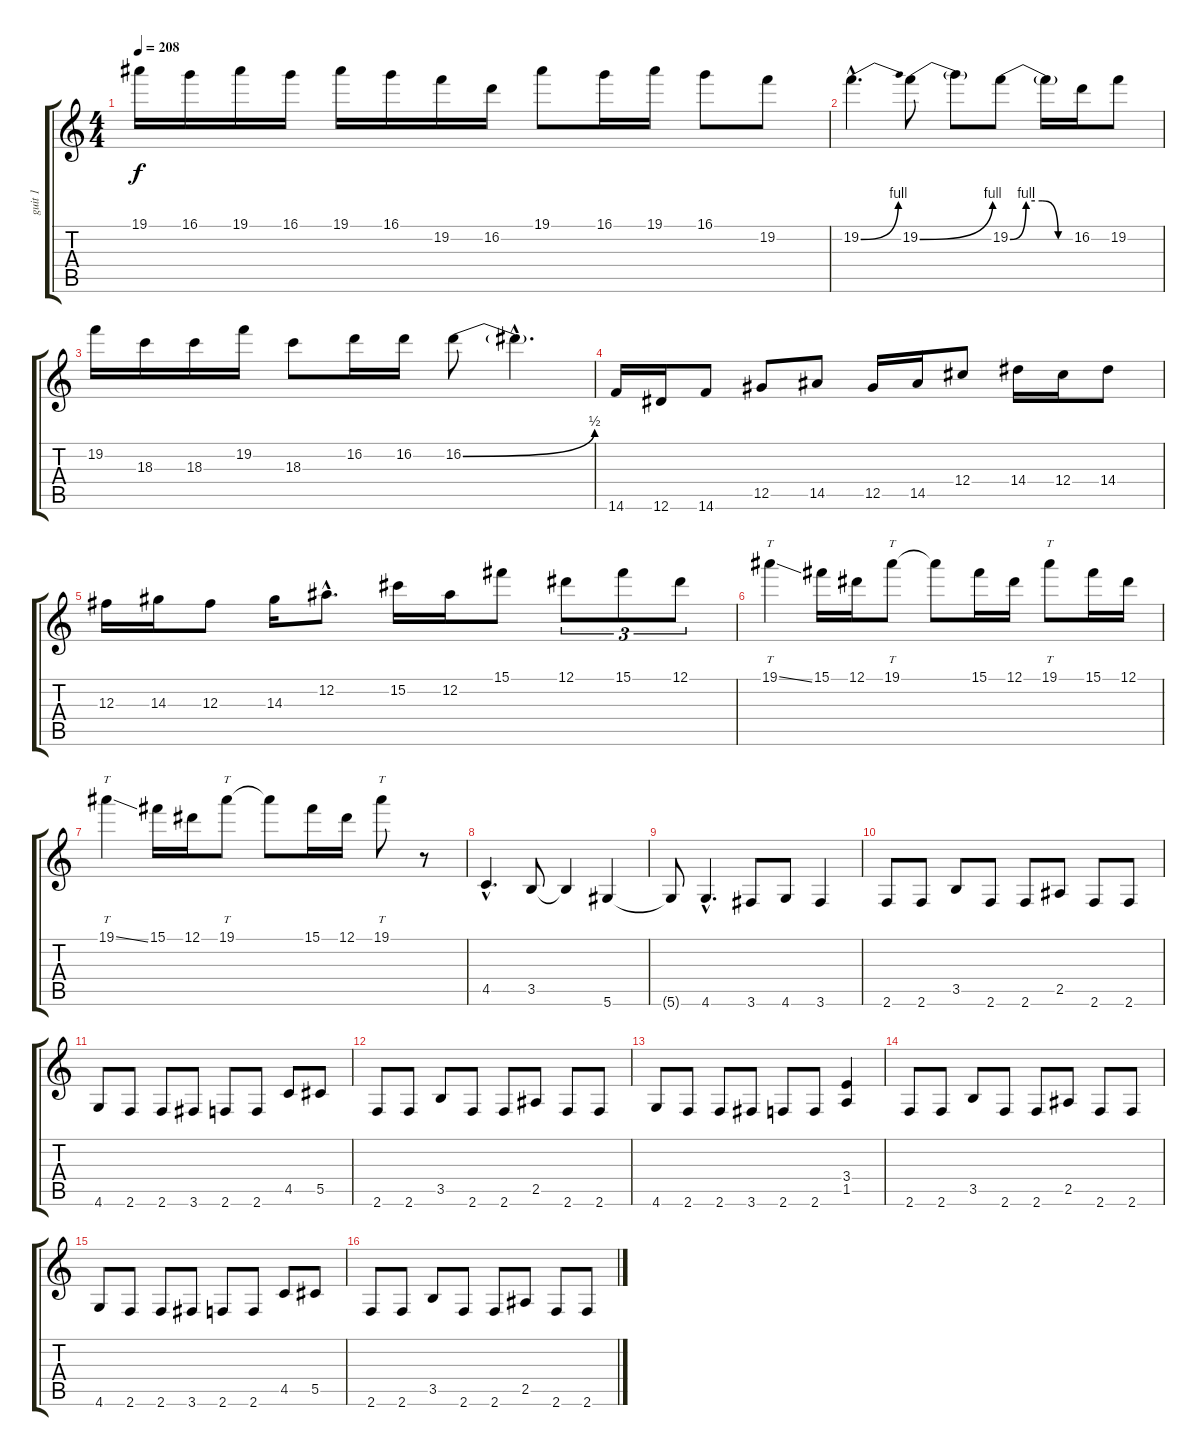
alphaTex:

\track ("guit 1" "guit 1") {instrument distortionguitar}
\staff {score tabs}
\tuning (Eb4 Bb3 Gb3 Db3 Ab2 Eb2) {hide}
\ts (4 4)
\tempo 208
\clef g2
\ks c
19.1.16{dy f} 16.1.16 19.1.16 16.1.16 19.1.16 16.1.16 19.2.16 16.2.16 19.1.8 16.1.16 19.1.16 16.1.8 19.2.8 |
19.2{be (bend 0 0 60 4) hac}.4{d} 19.2{be (bend 0 0 60 4)}.8 19.2{t}.8 19.2{be (custom 0 0 15 4 30 4 45 0 60 0)}.8 19.2{t}.16 16.2.16 19.2.8 |
19.2.16 18.3.16 18.3.16 19.2.16 18.3.8 16.2.16 16.2.16 16.2{be (bend 0 0 60 2)}.8 16.2{hac t}.4{d} |
14.6.16 12.6.16 14.6.8 12.5.8 14.5.8 12.5.16 14.5.16 12.4.8 14.4.16 12.4.16 14.4.8 |
12.3.16 14.3.16 12.3.8 14.3.16 12.2{hac}.8{d} 15.2.16 12.2.16 15.1.8 12.1.8{tu (3 2)} 15.1.8{tu (3 2)} 12.1.8{tu (3 2)} |
19.1{ss}.4{tt} 15.1.16 12.1.16 19.1.8{tt} 19.1{t}.8 15.1.16 12.1.16 19.1.8{tt} 15.1.16 12.1.16 |
19.1{ss}.4{tt} 15.1.16 12.1.16 19.1.8{tt} 19.1{t}.8 15.1.16 12.1.16 19.1.8{tt} r.8 |
4.5{hac}.4{d} 3.5.8 3.5{t}.4 5.6.4 |
5.6{t}.8 4.6{hac}.4{d} 3.6.8 4.6.8 3.6.4 |
2.6.8 2.6.8 3.5.8 2.6.8 2.6.8 2.5.8 2.6.8 2.6.8 |
4.6.8 2.6.8 2.6.8 3.6.8 2.6.8 2.6.8 4.5.8 5.5.8 |
2.6.8 2.6.8 3.5.8 2.6.8 2.6.8 2.5.8 2.6.8 2.6.8 |
4.6.8 2.6.8 2.6.8 3.6.8 2.6.8 2.6.8 (3.4 1.5).4 |
2.6.8 2.6.8 3.5.8 2.6.8 2.6.8 2.5.8 2.6.8 2.6.8 |
4.6.8 2.6.8 2.6.8 3.6.8 2.6.8 2.6.8 4.5.8 5.5.8 |
2.6.8 2.6.8 3.5.8 2.6.8 2.6.8 2.5.8 2.6.8 2.6.8
